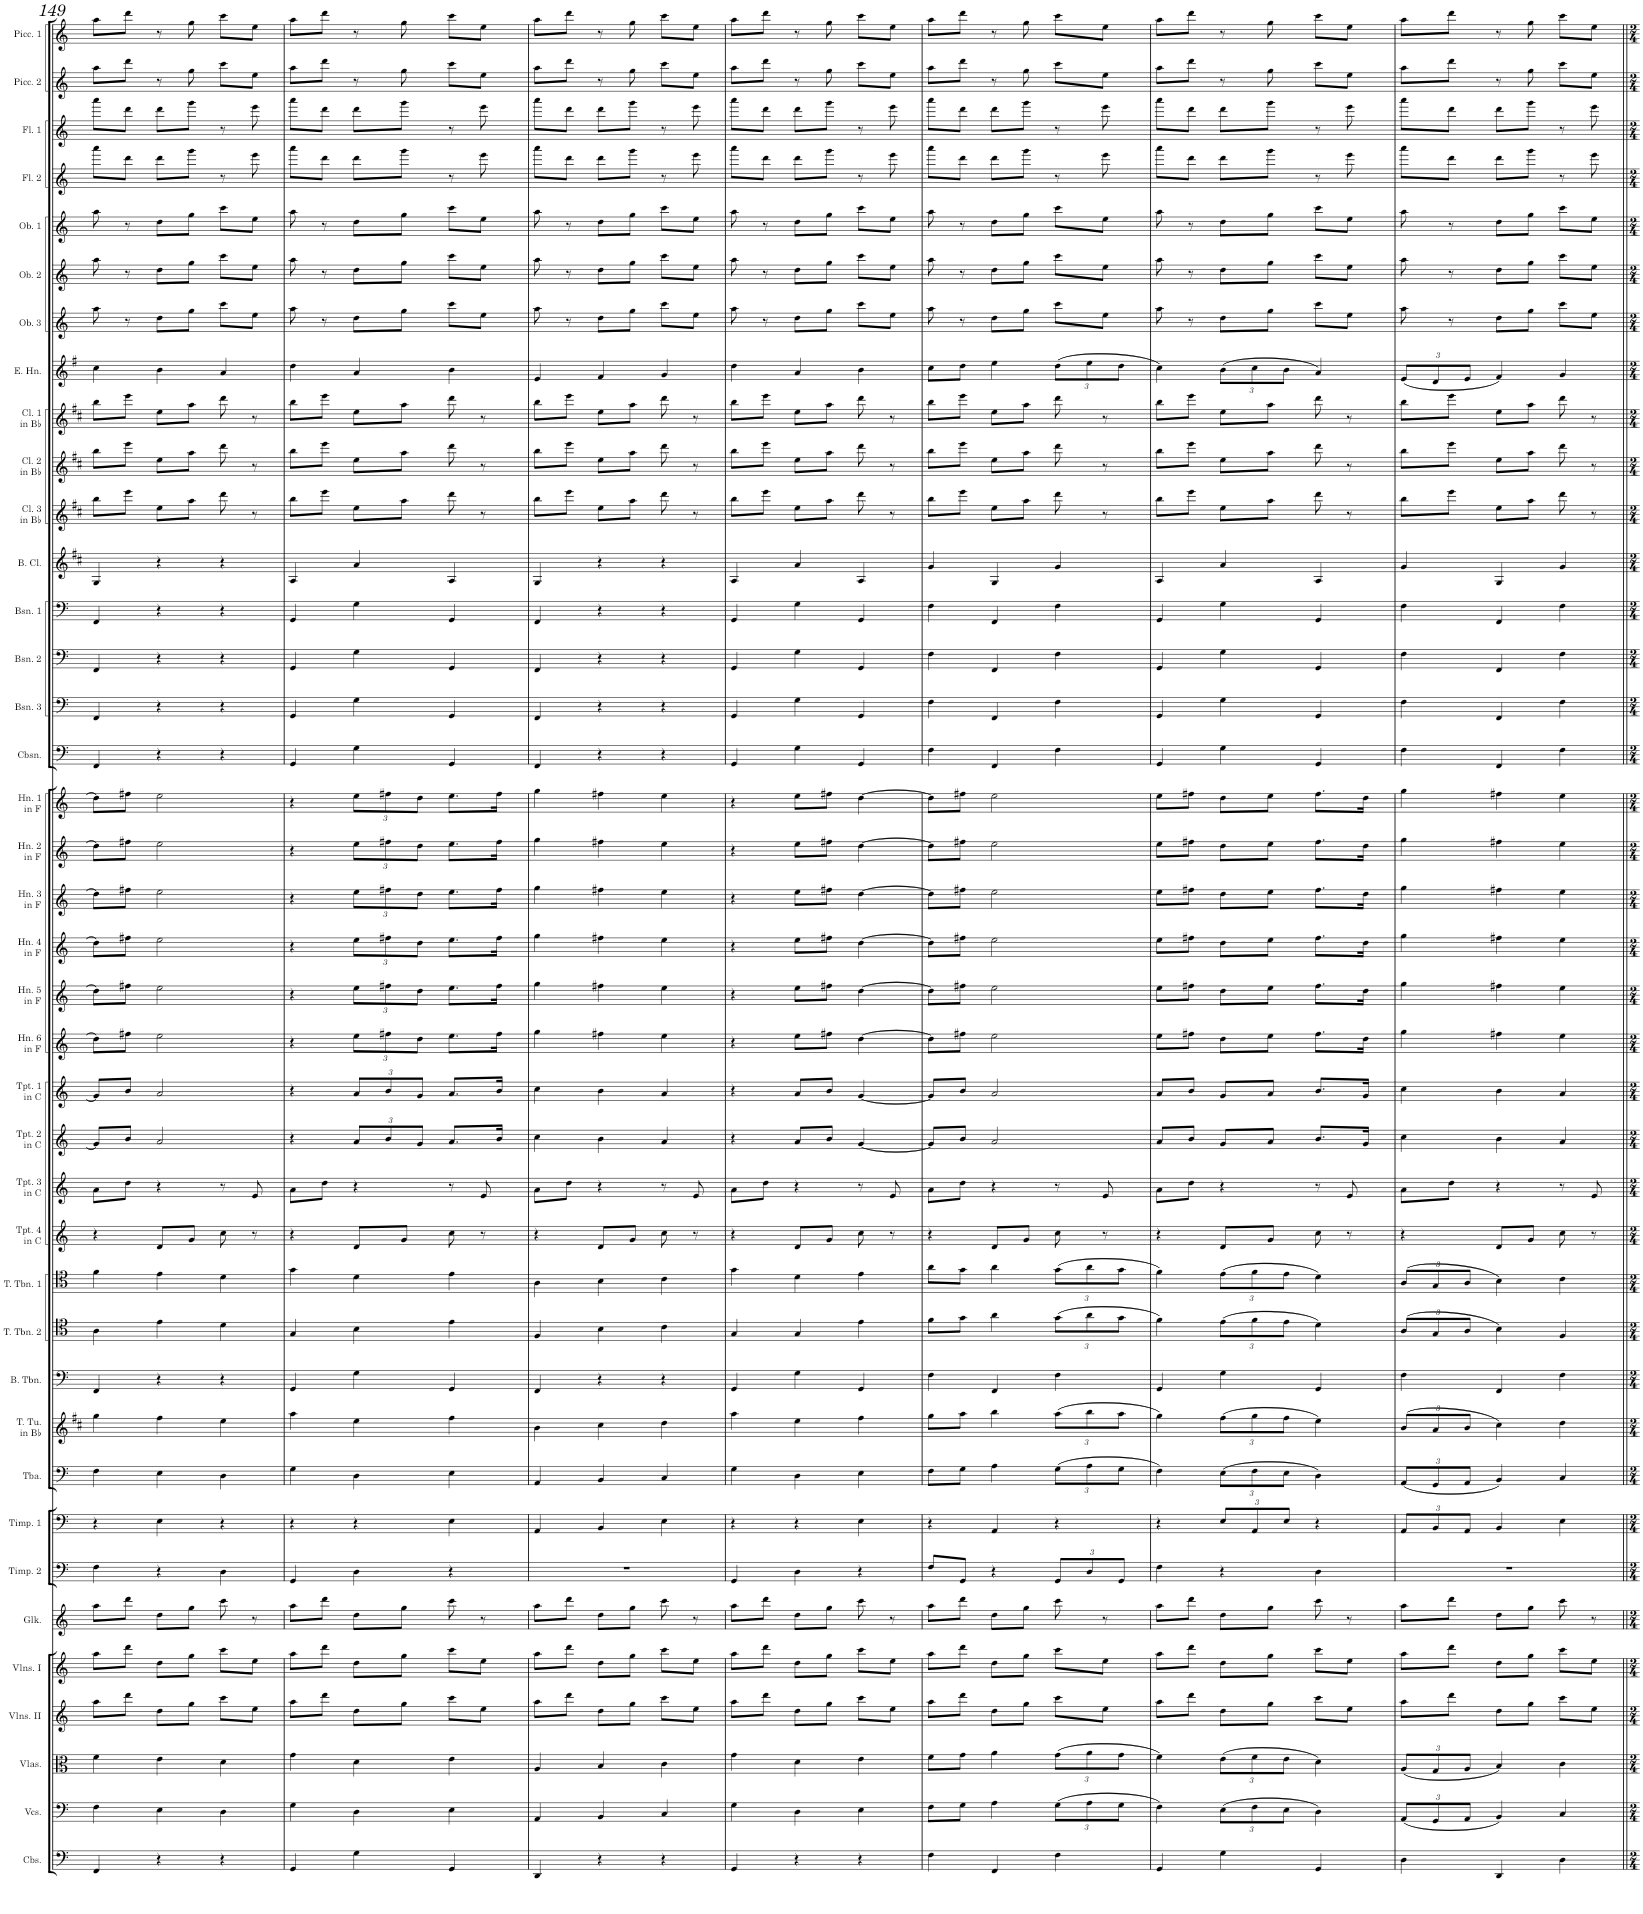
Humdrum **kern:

**kern	**kern	**kern	**kern	**kern	**kern	**kern	**kern	**kern	**kern	**kern	**kern	**kern	**kern	**kern	**kern	**kern	**kern	**kern	**kern	**kern	**kern	**kern	**kern	**kern	**kern	**kern	**kern	**kern	**kern	**kern	**kern	**kern	**kern	**kern	**kern	**kern	**kern	**kern
*part39	*part38	*part37	*part36	*part35	*part34	*part33	*part32	*part31	*part30	*part29	*part28	*part27	*part26	*part25	*part24	*part23	*part22	*part21	*part20	*part19	*part18	*part17	*part16	*part15	*part14	*part13	*part12	*part11	*part10	*part9	*part8	*part7	*part6	*part5	*part4	*part3	*part2	*part1
*staff39	*staff38	*staff37	*staff36	*staff35	*staff34	*staff33	*staff32	*staff31	*staff30	*staff29	*staff28	*staff27	*staff26	*staff25	*staff24	*staff23	*staff22	*staff21	*staff20	*staff19	*staff18	*staff17	*staff16	*staff15	*staff14	*staff13	*staff12	*staff11	*staff10	*staff9	*staff8	*staff7	*staff6	*staff5	*staff4	*staff3	*staff2	*staff1
*I"Contrabasses	*I"Violoncellos	*I"Violas	*I"Violins II	*I"Violins I	*I"Glockenspiel	*I"Timpani 2	*I"Timpani 1	*I"Tuba	*I"Tenor Tuba in Bb	*I"Bass Trombone	*I"Tenor Trombone 2	*I"Tenor Trombone 1	*I"Trumpet 4 in C	*I"Trumpet 3 in C	*I"Trumpet 2 in C	*I"Trumpet 1 in C	*I"Horn 6 in F	*I"Horn 5 in F	*I"Horn 4 in F	*I"Horn 3 in F	*I"Horn 2 in F	*I"Horn 1 in F	*I"Contrabassoon	*I"Bassoon 3	*I"Bassoon 2	*I"Bassoon 1	*I"Bass Clarinet	*I"Clarinet 3 in Bb	*I"Clarinet 2 in Bb	*I"Clarinet 1 in Bb	*I"English Horn	*I"Oboe 3	*I"Oboe 2	*I"Oboe 1	*I"Flute 2	*I"Flute 1	*I"Piccolo 2	*I"Piccolo 1
*I'Cbs.	*I'Vcs.	*I'Vlas.	*I'Vlns. II	*I'Vlns. I	*I'Glk.	*I'Timp. 2	*I'Timp. 1	*I'Tba.	*I'T. Tu. in Bb	*I'B. Tbn.	*I'T. Tbn. 2	*I'T. Tbn. 1	*I'Tpt. 4 in C	*I'Tpt. 3 in C	*I'Tpt. 2 in C	*I'Tpt. 1 in C	*I'Hn. 6 in F	*I'Hn. 5 in F	*I'Hn. 4 in F	*I'Hn. 3 in F	*I'Hn. 2 in F	*I'Hn. 1 in F	*I'Cbsn.	*I'Bsn. 3	*I'Bsn. 2	*I'Bsn. 1	*I'B. Cl.	*I'Cl. 3 in Bb	*I'Cl. 2 in Bb	*I'Cl. 1 in Bb	*I'E. Hn.	*I'Ob. 3	*I'Ob. 2	*I'Ob. 1	*I'Fl. 2	*I'Fl. 1	*I'Picc. 2	*I'Picc. 1
!!LO:PB:g=z
*clefF4	*clefF4	*clefC3	*clefG2	*clefG2	*clefG2	*clefF4	*clefF4	*clefF4	*clefG2	*clefF4	*clefC4	*clefC4	*clefG2	*clefG2	*clefG2	*clefG2	*clefG2	*clefG2	*clefG2	*clefG2	*clefG2	*clefG2	*clefF4	*clefF4	*clefF4	*clefF4	*clefG2	*clefG2	*clefG2	*clefG2	*clefG2	*clefG2	*clefG2	*clefG2	*clefG2	*clefG2	*clefG2	*clefG2
*Trd7c12	*	*	*	*	*Trd-14c-24	*	*	*	*Trd15c26	*	*	*	*	*	*	*	*Trd4c7	*Trd4c7	*Trd4c7	*Trd4c7	*Trd4c7	*Trd4c7	*Trd7c12	*	*	*	*Trd8c14	*Trd1c2	*Trd1c2	*Trd1c2	*Trd4c7	*	*	*	*	*	*Trd-7c-12	*Trd-7c-12
*k[]	*k[]	*k[]	*k[]	*k[]	*k[]	*k[]	*k[]	*k[]	*k[f#c#]	*k[]	*k[]	*k[]	*k[]	*k[]	*k[]	*k[]	*k[]	*k[]	*k[]	*k[]	*k[]	*k[]	*k[]	*k[]	*k[]	*k[]	*k[f#c#]	*k[f#c#]	*k[f#c#]	*k[f#c#]	*k[f#]	*k[]	*k[]	*k[]	*k[]	*k[]	*k[]	*k[]
*M3/4	*M3/4	*M3/4	*M3/4	*M3/4	*M3/4	*M3/4	*M3/4	*M3/4	*M3/4	*M3/4	*M3/4	*M3/4	*M3/4	*M3/4	*M3/4	*M3/4	*M3/4	*M3/4	*M3/4	*M3/4	*M3/4	*M3/4	*M3/4	*M3/4	*M3/4	*M3/4	*M3/4	*M3/4	*M3/4	*M3/4	*M3/4	*M3/4	*M3/4	*M3/4	*M3/4	*M3/4	*M3/4	*M3/4
=149	=149	=149	=149	=149	=149	=149	=149	=149	=149	=149	=149	=149	=149	=149	=149	=149	=149	=149	=149	=149	=149	=149	=149	=149	=149	=149	=149	=149	=149	=149	=149	=149	=149	=149	=149	=149	=149	=149
4FF/	4F\	4f\	8aa'\L	8aa'\L	8aa\L	4F\	4r	4F\	4gg\	4FF/	4A\	4f\	4r	8a'\L	8g/L]	8g/L]	8dd\L]	8dd\L]	8dd\L]	8dd\L]	8dd\L]	8dd\L]	4FF/	4FF/	4FF/	4FF/	4G/	8bb^^\L	8bb^^\L	8bb^^\L	4cc\	8aa^^\	8aa^^\	8aa^^\	8aaa^^\L	8aaa^^\L	8aa^^\L	8aa^^\L
.	.	.	8ddd'\J	8ddd'\J	8ddd\J	.	.	.	.	.	.	.	.	8dd'\J	8b^^/J	8b^^/J	8ff#X^^\J	8ff#X^^\J	8ff#X^^\J	8ff#X^^\J	8ff#X^^\J	8ff#X^^\J	.	.	.	.	.	8eee^^\J	8eee^^\J	8eee^^\J	.	8r	8r	8r	8ddd^^\J	8ddd^^\J	8ddd^^\J	8ddd^^\J
4r	4E\	4e\	8dd'\L	8dd'\L	8dd\L	4r	4E\	4E\	4ff#\	4r	4e\	4e\	8d'/L	4r	2a/	2a/	2ee\	2ee\	2ee\	2ee\	2ee\	2ee\	4r	4r	4r	4r	4r	8ee^^\L	8ee^^\L	8ee^^\L	4b\	8dd^^\L	8dd^^\L	8dd^^\L	8ddd^^\L	8ddd^^\L	8r	8r
.	.	.	8gg'\J	8gg'\J	8gg\J	.	.	.	.	.	.	.	8g'/J	.	.	.	.	.	.	.	.	.	.	.	.	.	.	8aa^^\J	8aa^^\J	8aa^^\J	.	8gg^^\J	8gg^^\J	8gg^^\J	8ggg^^\J	8ggg^^\J	8gg^^\	8gg^^\
4r	4D\	4d\	8ccc'\L	8ccc'\L	8ccc\	4D\	4r	4D\	4ee\	4r	4d\	4d\	8cc'\	8r	.	.	.	.	.	.	.	.	4r	4r	4r	4r	4r	8ddd^^\	8ddd^^\	8ddd^^\	4a/	8ccc^^\L	8ccc^^\L	8ccc^^\L	8r	8r	8ccc^^\L	8ccc^^\L
.	.	.	8ee'\J	8ee'\J	8r	.	.	.	.	.	.	.	8r	8e'/	.	.	.	.	.	.	.	.	.	.	.	.	.	8r	8r	8r	.	8ee^^\J	8ee^^\J	8ee^^\J	8eee^^\	8eee^^\	8ee^^\J	8ee^^\J
=150	=150	=150	=150	=150	=150	=150	=150	=150	=150	=150	=150	=150	=150	=150	=150	=150	=150	=150	=150	=150	=150	=150	=150	=150	=150	=150	=150	=150	=150	=150	=150	=150	=150	=150	=150	=150	=150	=150
4GG/	4G\	4g\	8aa'\L	8aa'\L	8aa\L	4GG/	4r	4G\	4aa\	4GG/	4G/	4g\	4r	8a'\L	4r	4r	4r	4r	4r	4r	4r	4r	4GG/	4GG/	4GG/	4GG/	4A/	8bb^^\L	8bb^^\L	8bb^^\L	4dd\	8aa^^\	8aa^^\	8aa^^\	8aaa^^\L	8aaa^^\L	8aa^^\L	8aa^^\L
.	.	.	8ddd'\J	8ddd'\J	8ddd\J	.	.	.	.	.	.	.	.	8dd'\J	.	.	.	.	.	.	.	.	.	.	.	.	.	8eee^^\J	8eee^^\J	8eee^^\J	.	8r	8r	8r	8ddd^^\J	8ddd^^\J	8ddd^^\J	8ddd^^\J
*	*	*	*	*	*	*	*	*	*	*	*	*	*	*	*Xbrackettup	*Xbrackettup	*Xbrackettup	*Xbrackettup	*Xbrackettup	*Xbrackettup	*Xbrackettup	*Xbrackettup	*	*	*	*	*	*	*	*	*	*	*	*	*	*	*	*
4G\	4D\	4d\	8dd'\L	8dd'\L	8dd\L	4D\	4r	4D\	4ee\	4G\	4B\	4d\	8d'/L	4r	12a^^/L	12a^^/L	12ee^^\L	12ee^^\L	12ee^^\L	12ee^^\L	12ee^^\L	12ee^^\L	4G\	4G\	4G\	4G\	4a/	8ee^^\L	8ee^^\L	8ee^^\L	4a/	8dd^^\L	8dd^^\L	8dd^^\L	8ddd^^\L	8ddd^^\L	8r	8r
.	.	.	.	.	.	.	.	.	.	.	.	.	.	.	12b^^/	12b^^/	12ff#X^^\	12ff#X^^\	12ff#X^^\	12ff#X^^\	12ff#X^^\	12ff#X^^\	.	.	.	.	.	.	.	.	.	.	.	.	.	.	.	.
.	.	.	8gg'\J	8gg'\J	8gg\J	.	.	.	.	.	.	.	8g'/J	.	.	.	.	.	.	.	.	.	.	.	.	.	.	8aa^^\J	8aa^^\J	8aa^^\J	.	8gg^^\J	8gg^^\J	8gg^^\J	8ggg^^\J	8ggg^^\J	8gg^^\	8gg^^\
.	.	.	.	.	.	.	.	.	.	.	.	.	.	.	12g^^/J	12g^^/J	12dd^^\J	12dd^^\J	12dd^^\J	12dd^^\J	12dd^^\J	12dd^^\J	.	.	.	.	.	.	.	.	.	.	.	.	.	.	.	.
4GG/	4E\	4e\	8ccc'\L	8ccc'\L	8ccc\	4r	4E\	4E\	4ff#\	4GG/	4e\	4e\	8cc'\	8r	8.a^^/L	8.a^^/L	8.ee^^\L	8.ee^^\L	8.ee^^\L	8.ee^^\L	8.ee^^\L	8.ee^^\L	4GG/	4GG/	4GG/	4GG/	4A/	8ddd^^\	8ddd^^\	8ddd^^\	4b\	8ccc^^\L	8ccc^^\L	8ccc^^\L	8r	8r	8ccc^^\L	8ccc^^\L
.	.	.	8ee'\J	8ee'\J	8r	.	.	.	.	.	.	.	8r	8e'/	.	.	.	.	.	.	.	.	.	.	.	.	.	8r	8r	8r	.	8ee^^\J	8ee^^\J	8ee^^\J	8eee^^\	8eee^^\	8ee^^\J	8ee^^\J
.	.	.	.	.	.	.	.	.	.	.	.	.	.	.	16b^^/Jk	16b^^/Jk	16ff#^^\Jk	16ff#^^\Jk	16ff#^^\Jk	16ff#^^\Jk	16ff#^^\Jk	16ff#^^\Jk	.	.	.	.	.	.	.	.	.	.	.	.	.	.	.	.
=151	=151	=151	=151	=151	=151	=151	=151	=151	=151	=151	=151	=151	=151	=151	=151	=151	=151	=151	=151	=151	=151	=151	=151	=151	=151	=151	=151	=151	=151	=151	=151	=151	=151	=151	=151	=151	=151	=151
4DD/	4AA/	4A/	8aa'\L	8aa'\L	8aa\L	2.r	4AA/	4AA/	4b\	4FF/	4F/	4A\	4r	8a'\L	4cc^^\	4cc^^\	4gg^^\	4gg^^\	4gg^^\	4gg^^\	4gg^^\	4gg^^\	4FF/	4FF/	4FF/	4FF/	4G/	8bb^^\L	8bb^^\L	8bb^^\L	4e/	8aa^^\	8aa^^\	8aa^^\	8aaa^^\L	8aaa^^\L	8aa^^\L	8aa^^\L
.	.	.	8ddd'\J	8ddd'\J	8ddd\J	.	.	.	.	.	.	.	.	8dd'\J	.	.	.	.	.	.	.	.	.	.	.	.	.	8eee^^\J	8eee^^\J	8eee^^\J	.	8r	8r	8r	8ddd^^\J	8ddd^^\J	8ddd^^\J	8ddd^^\J
4r	4BB/	4B/	8dd'\L	8dd'\L	8dd\L	.	4BB/	4BB/	4cc#\	4r	4B\	4B\	8d'/L	4r	4b^^\	4b^^\	4ff#X^^\	4ff#X^^\	4ff#X^^\	4ff#X^^\	4ff#X^^\	4ff#X^^\	4r	4r	4r	4r	4r	8ee^^\L	8ee^^\L	8ee^^\L	4f#/	8dd^^\L	8dd^^\L	8dd^^\L	8ddd^^\L	8ddd^^\L	8r	8r
.	.	.	8gg'\J	8gg'\J	8gg\J	.	.	.	.	.	.	.	8g'/J	.	.	.	.	.	.	.	.	.	.	.	.	.	.	8aa^^\J	8aa^^\J	8aa^^\J	.	8gg^^\J	8gg^^\J	8gg^^\J	8ggg^^\J	8ggg^^\J	8gg^^\	8gg^^\
4r	4C/	4c\	8ccc'\L	8ccc'\L	8ccc\	.	4E\	4C/	4dd\	4r	4c\	4c\	8cc'\	8r	4a^^/	4a^^/	4ee^^\	4ee^^\	4ee^^\	4ee^^\	4ee^^\	4ee^^\	4r	4r	4r	4r	4r	8ddd^^\	8ddd^^\	8ddd^^\	4g/	8ccc^^\L	8ccc^^\L	8ccc^^\L	8r	8r	8ccc^^\L	8ccc^^\L
.	.	.	8ee'\J	8ee'\J	8r	.	.	.	.	.	.	.	8r	8e'/	.	.	.	.	.	.	.	.	.	.	.	.	.	8r	8r	8r	.	8ee^^\J	8ee^^\J	8ee^^\J	8eee^^\	8eee^^\	8ee^^\J	8ee^^\J
=152	=152	=152	=152	=152	=152	=152	=152	=152	=152	=152	=152	=152	=152	=152	=152	=152	=152	=152	=152	=152	=152	=152	=152	=152	=152	=152	=152	=152	=152	=152	=152	=152	=152	=152	=152	=152	=152	=152
4GG/	4G\	4g\	8aa'\L	8aa'\L	8aa\L	4GG/	4r	4G\	4aa\	4GG/	4G/	4g\	4r	8a'\L	4r	4r	4r	4r	4r	4r	4r	4r	4GG/	4GG/	4GG/	4GG/	4A/	8bb^^\L	8bb^^\L	8bb^^\L	4dd\	8aa^^\	8aa^^\	8aa^^\	8aaa^^\L	8aaa^^\L	8aa^^\L	8aa^^\L
.	.	.	8ddd'\J	8ddd'\J	8ddd\J	.	.	.	.	.	.	.	.	8dd'\J	.	.	.	.	.	.	.	.	.	.	.	.	.	8eee^^\J	8eee^^\J	8eee^^\J	.	8r	8r	8r	8ddd^^\J	8ddd^^\J	8ddd^^\J	8ddd^^\J
4r	4D\	4d\	8dd'\L	8dd'\L	8dd\L	4D\	4r	4D\	4ee\	4G\	4G/	4d\	8d'/L	4r	8a^^/L	8a^^/L	8ee^^\L	8ee^^\L	8ee^^\L	8ee^^\L	8ee^^\L	8ee^^\L	4G\	4G\	4G\	4G\	4a/	8ee^^\L	8ee^^\L	8ee^^\L	4a/	8dd^^\L	8dd^^\L	8dd^^\L	8ddd^^\L	8ddd^^\L	8r	8r
.	.	.	8gg'\J	8gg'\J	8gg\J	.	.	.	.	.	.	.	8g'/J	.	8b^^/J	8b^^/J	8ff#X^^\J	8ff#X^^\J	8ff#X^^\J	8ff#X^^\J	8ff#X^^\J	8ff#X^^\J	.	.	.	.	.	8aa^^\J	8aa^^\J	8aa^^\J	.	8gg^^\J	8gg^^\J	8gg^^\J	8ggg^^\J	8ggg^^\J	8gg^^\	8gg^^\
4r	4E\	4e\	8ccc'\L	8ccc'\L	8ccc\	4r	4E\	4E\	4ff#\	4GG/	4e\	4e\	8cc'\	8r	[4g/	[4g/	[4dd\	[4dd\	[4dd\	[4dd\	[4dd\	[4dd\	4GG/	4GG/	4GG/	4GG/	4A/	8ddd^^\	8ddd^^\	8ddd^^\	4b\	8ccc^^\L	8ccc^^\L	8ccc^^\L	8r	8r	8ccc^^\L	8ccc^^\L
.	.	.	8ee'\J	8ee'\J	8r	.	.	.	.	.	.	.	8r	8e'/	.	.	.	.	.	.	.	.	.	.	.	.	.	8r	8r	8r	.	8ee^^\J	8ee^^\J	8ee^^\J	8eee^^\	8eee^^\	8ee^^\J	8ee^^\J
=153	=153	=153	=153	=153	=153	=153	=153	=153	=153	=153	=153	=153	=153	=153	=153	=153	=153	=153	=153	=153	=153	=153	=153	=153	=153	=153	=153	=153	=153	=153	=153	=153	=153	=153	=153	=153	=153	=153
4F\	8F\L	8f\L	8aa'\L	8aa'\L	8aa\L	8F/L	4r	8F\L	8gg\L	4F\	8f\L	8a\L	4r	8a'\L	8g/L]	8g/L]	8dd\L]	8dd\L]	8dd\L]	8dd\L]	8dd\L]	8dd\L]	4F\	4F\	4F\	4F\	4g/	8bb^^\L	8bb^^\L	8bb^^\L	8cc\L	8aa^^\	8aa^^\	8aa^^\	8aaa^^\L	8aaa^^\L	8aa^^\L	8aa^^\L
.	8G\J	8g\J	8ddd'\J	8ddd'\J	8ddd\J	8GG/J	.	8G\J	8aa\J	.	8g\J	8g\J	.	8dd'\J	8b^^/J	8b^^/J	8ff#X^^\J	8ff#X^^\J	8ff#X^^\J	8ff#X^^\J	8ff#X^^\J	8ff#X^^\J	.	.	.	.	.	8eee^^\J	8eee^^\J	8eee^^\J	8dd\J	8r	8r	8r	8ddd^^\J	8ddd^^\J	8ddd^^\J	8ddd^^\J
4FF/	4A\	4a\	8dd'\L	8dd'\L	8dd\L	4r	4AA/	4A\	4bb\	4FF/	4a\	4a\	8d'/L	4r	2a/	2a/	2ee\	2ee\	2ee\	2ee\	2ee\	2ee\	4FF/	4FF/	4FF/	4FF/	4G/	8ee^^\L	8ee^^\L	8ee^^\L	4ee\	8dd^^\L	8dd^^\L	8dd^^\L	8ddd^^\L	8ddd^^\L	8r	8r
.	.	.	8gg'\J	8gg'\J	8gg\J	.	.	.	.	.	.	.	8g'/J	.	.	.	.	.	.	.	.	.	.	.	.	.	.	8aa^^\J	8aa^^\J	8aa^^\J	.	8gg^^\J	8gg^^\J	8gg^^\J	8ggg^^\J	8ggg^^\J	8gg^^\	8gg^^\
*	*Xbrackettup	*Xbrackettup	*	*	*	*Xbrackettup	*	*Xbrackettup	*Xbrackettup	*	*Xbrackettup	*Xbrackettup	*	*	*	*	*	*	*	*	*	*	*	*	*	*	*	*	*	*	*Xbrackettup	*	*	*	*	*	*	*
4F\	(12G\L	(12g\L	8ccc'\L	8ccc'\L	8ccc\	12GG/L	4r	(12G\L	(12aa\L	4F\	(12g\L	(12g\L	8cc'\	8r	.	.	.	.	.	.	.	.	4F\	4F\	4F\	4F\	4g/	8ddd^^\	8ddd^^\	8ddd^^\	(12dd\L	8ccc^^\L	8ccc^^\L	8ccc^^\L	8r	8r	8ccc^^\L	8ccc^^\L
.	12A\	12a\	.	.	.	12D/	.	12A\	12bb\	.	12a\	12a\	.	.	.	.	.	.	.	.	.	.	.	.	.	.	.	.	.	.	12ee\	.	.	.	.	.	.	.
.	.	.	8ee'\J	8ee'\J	8r	.	.	.	.	.	.	.	8r	8e'/	.	.	.	.	.	.	.	.	.	.	.	.	.	8r	8r	8r	.	8ee^^\J	8ee^^\J	8ee^^\J	8eee^^\	8eee^^\	8ee^^\J	8ee^^\J
.	12G\J	12g\J	.	.	.	12GG/J	.	12G\J	12aa\J	.	12g\J	12g\J	.	.	.	.	.	.	.	.	.	.	.	.	.	.	.	.	.	.	12dd\J	.	.	.	.	.	.	.
=154	=154	=154	=154	=154	=154	=154	=154	=154	=154	=154	=154	=154	=154	=154	=154	=154	=154	=154	=154	=154	=154	=154	=154	=154	=154	=154	=154	=154	=154	=154	=154	=154	=154	=154	=154	=154	=154	=154
4GG/	4F\)	4f\)	8aa'\L	8aa'\L	8aa\L	4F\	4r	4F\)	4gg\)	4GG/	4f\)	4f\)	4r	8a'\L	8a^^/L	8a^^/L	8ee^^\L	8ee^^\L	8ee^^\L	8ee^^\L	8ee^^\L	8ee^^\L	4GG/	4GG/	4GG/	4GG/	4A/	8bb^^\L	8bb^^\L	8bb^^\L	4cc\)	8aa^^\	8aa^^\	8aa^^\	8aaa^^\L	8aaa^^\L	8aa^^\L	8aa^^\L
.	.	.	8ddd'\J	8ddd'\J	8ddd\J	.	.	.	.	.	.	.	.	8dd'\J	8b^^/J	8b^^/J	8ff#X^^\J	8ff#X^^\J	8ff#X^^\J	8ff#X^^\J	8ff#X^^\J	8ff#X^^\J	.	.	.	.	.	8eee^^\J	8eee^^\J	8eee^^\J	.	8r	8r	8r	8ddd^^\J	8ddd^^\J	8ddd^^\J	8ddd^^\J
*	*	*	*	*	*	*	*Xbrackettup	*	*	*	*	*	*	*	*	*	*	*	*	*	*	*	*	*	*	*	*	*	*	*	*	*	*	*	*	*	*	*
4G\	(12E\L	(12e\L	8dd'\L	8dd'\L	8dd\L	4r	12E/L	(12E\L	(12ff#\L	4G\	(12e\L	(12e\L	8d'/L	4r	8g^^/L	8g^^/L	8dd^^\L	8dd^^\L	8dd^^\L	8dd^^\L	8dd^^\L	8dd^^\L	4G\	4G\	4G\	4G\	4a/	8ee^^\L	8ee^^\L	8ee^^\L	(12b\L	8dd^^\L	8dd^^\L	8dd^^\L	8ddd^^\L	8ddd^^\L	8r	8r
.	12F\	12f\	.	.	.	.	12AA/	12F\	12gg\	.	12f\	12f\	.	.	.	.	.	.	.	.	.	.	.	.	.	.	.	.	.	.	12cc\	.	.	.	.	.	.	.
.	.	.	8gg'\J	8gg'\J	8gg\J	.	.	.	.	.	.	.	8g'/J	.	8a^^/J	8a^^/J	8ee^^\J	8ee^^\J	8ee^^\J	8ee^^\J	8ee^^\J	8ee^^\J	.	.	.	.	.	8aa^^\J	8aa^^\J	8aa^^\J	.	8gg^^\J	8gg^^\J	8gg^^\J	8ggg^^\J	8ggg^^\J	8gg^^\	8gg^^\
.	12E\J	12e\J	.	.	.	.	12E/J	12E\J	12ff#\J	.	12e\J	12e\J	.	.	.	.	.	.	.	.	.	.	.	.	.	.	.	.	.	.	12b\J	.	.	.	.	.	.	.
4GG/	4D\)	4d\)	8ccc'\L	8ccc'\L	8ccc\	4D\	4r	4D\)	4ee\)	4GG/	4d\)	4d\)	8cc'\	8r	8.b^^/L	8.b^^/L	8.ff#^^\L	8.ff#^^\L	8.ff#^^\L	8.ff#^^\L	8.ff#^^\L	8.ff#^^\L	4GG/	4GG/	4GG/	4GG/	4A/	8ddd^^\	8ddd^^\	8ddd^^\	4a/)	8ccc^^\L	8ccc^^\L	8ccc^^\L	8r	8r	8ccc^^\L	8ccc^^\L
.	.	.	8ee'\J	8ee'\J	8r	.	.	.	.	.	.	.	8r	8e'/	.	.	.	.	.	.	.	.	.	.	.	.	.	8r	8r	8r	.	8ee^^\J	8ee^^\J	8ee^^\J	8eee^^\	8eee^^\	8ee^^\J	8ee^^\J
.	.	.	.	.	.	.	.	.	.	.	.	.	.	.	16g^^/Jk	16g^^/Jk	16dd^^\Jk	16dd^^\Jk	16dd^^\Jk	16dd^^\Jk	16dd^^\Jk	16dd^^\Jk	.	.	.	.	.	.	.	.	.	.	.	.	.	.	.	.
=155	=155	=155	=155	=155	=155	=155	=155	=155	=155	=155	=155	=155	=155	=155	=155	=155	=155	=155	=155	=155	=155	=155	=155	=155	=155	=155	=155	=155	=155	=155	=155	=155	=155	=155	=155	=155	=155	=155
4D\	(12AA/L	(12A/L	8aa'\L	8aa'\L	8aa\L	2.r	12AA/L	(12AA/L	(12b/L	4F\	(12A/L	(12A/L	4r	8a'\L	4cc^^\	4cc^^\	4gg^^\	4gg^^\	4gg^^\	4gg^^\	4gg^^\	4gg^^\	4F\	4F\	4F\	4F\	4g/	8bb^^\L	8bb^^\L	8bb^^\L	(12e/L	8aa^^\	8aa^^\	8aa^^\	8aaa^^\L	8aaa^^\L	8aa^^\L	8aa^^\L
.	12GG/	12G/	.	.	.	.	12BB/	12GG/	12a/	.	12G/	12G/	.	.	.	.	.	.	.	.	.	.	.	.	.	.	.	.	.	.	12d/	.	.	.	.	.	.	.
.	.	.	8ddd'\J	8ddd'\J	8ddd\J	.	.	.	.	.	.	.	.	8dd'\J	.	.	.	.	.	.	.	.	.	.	.	.	.	8eee^^\J	8eee^^\J	8eee^^\J	.	8r	8r	8r	8ddd^^\J	8ddd^^\J	8ddd^^\J	8ddd^^\J
.	12AA/J	12A/J	.	.	.	.	12AA/J	12AA/J	12b/J	.	12A/J	12A/J	.	.	.	.	.	.	.	.	.	.	.	.	.	.	.	.	.	.	12e/J	.	.	.	.	.	.	.
4DD/	4BB/)	4B/)	8dd'\L	8dd'\L	8dd\L	.	4BB/	4BB/)	4cc#\)	4FF/	4B\)	4B\)	8d'/L	4r	4b^^\	4b^^\	4ff#X^^\	4ff#X^^\	4ff#X^^\	4ff#X^^\	4ff#X^^\	4ff#X^^\	4FF/	4FF/	4FF/	4FF/	4G/	8ee^^\L	8ee^^\L	8ee^^\L	4f#/)	8dd^^\L	8dd^^\L	8dd^^\L	8ddd^^\L	8ddd^^\L	8r	8r
.	.	.	8gg'\J	8gg'\J	8gg\J	.	.	.	.	.	.	.	8g'/J	.	.	.	.	.	.	.	.	.	.	.	.	.	.	8aa^^\J	8aa^^\J	8aa^^\J	.	8gg^^\J	8gg^^\J	8gg^^\J	8ggg^^\J	8ggg^^\J	8gg^^\	8gg^^\
4D\	4C/	4c\	8ccc'\L	8ccc'\L	8ccc\	.	4E\	4C/	4dd\	4F\	4F/	4c\	8cc'\	8r	4a^^/	4a^^/	4ee^^\	4ee^^\	4ee^^\	4ee^^\	4ee^^\	4ee^^\	4F\	4F\	4F\	4F\	4g/	8ddd^^\	8ddd^^\	8ddd^^\	4g/	8ccc^^\L	8ccc^^\L	8ccc^^\L	8r	8r	8ccc^^\L	8ccc^^\L
.	.	.	8ee'\J	8ee'\J	8r	.	.	.	.	.	.	.	8r	8e'/	.	.	.	.	.	.	.	.	.	.	.	.	.	8r	8r	8r	.	8ee^^\J	8ee^^\J	8ee^^\J	8eee^^\	8eee^^\	8ee^^\J	8ee^^\J
=||	=||	=||	=||	=||	=||	=||	=||	=||	=||	=||	=||	=||	=||	=||	=||	=||	=||	=||	=||	=||	=||	=||	=||	=||	=||	=||	=||	=||	=||	=||	=||	=||	=||	=||	=||	=||	=||	=||
*-	*-	*-	*-	*-	*-	*-	*-	*-	*-	*-	*-	*-	*-	*-	*-	*-	*-	*-	*-	*-	*-	*-	*-	*-	*-	*-	*-	*-	*-	*-	*-	*-	*-	*-	*-	*-	*-	*-
